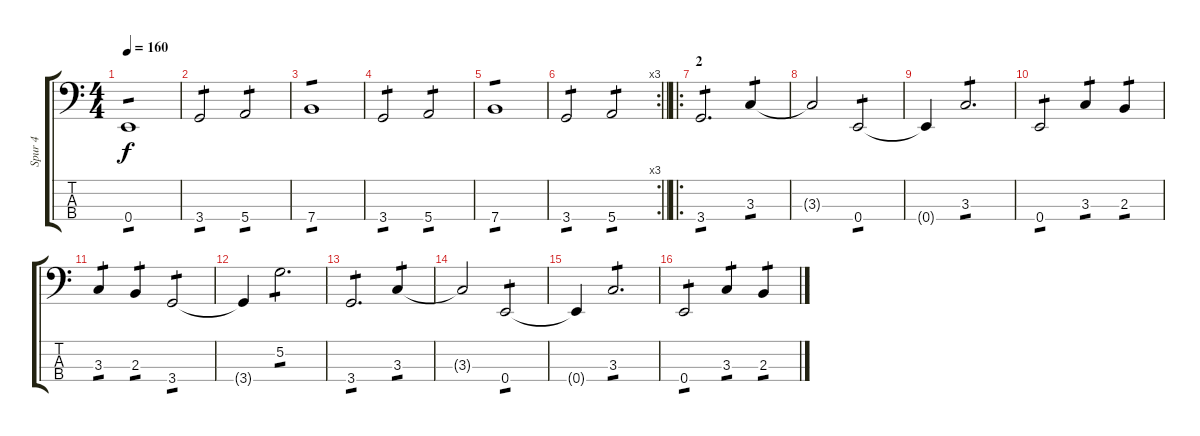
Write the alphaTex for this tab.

\track ("Spur 4" "Spur 4") {instrument electricbassfinger}
\staff {score tabs}
\tuning (G2 D2 A1 E1) {hide}
\ts (4 4)
\tempo 160
\clef f4
\ks c
0.4.1{tp 1 dy f} |
3.4.2{tp 1} 5.4.2{tp 1} |
7.4.1{tp 1} |
3.4.2{tp 1} 5.4.2{tp 1} |
7.4.1{tp 1} |
\rc 3
\barLineRight lightlight
3.4.2{tp 1} 5.4.2{tp 1} |
\ro
\section ("" "2")
3.4.2{d tp 1} 3.3.4{tp 1} |
3.3{t}.2 0.4.2{tp 1} |
0.4{t}.4 3.3.2{d tp 1} |
0.4.2{tp 1} 3.3.4{tp 1} 2.3.4{tp 1} |
3.3.4{tp 1} 2.3.4{tp 1} 3.4.2{tp 1} |
3.4{t}.4 5.2.2{d tp 1} |
3.4.2{d tp 1} 3.3.4{tp 1} |
3.3{t}.2 0.4.2{tp 1} |
0.4{t}.4 3.3.2{d tp 1} |
0.4.2{tp 1} 3.3.4{tp 1} 2.3.4{tp 1}
